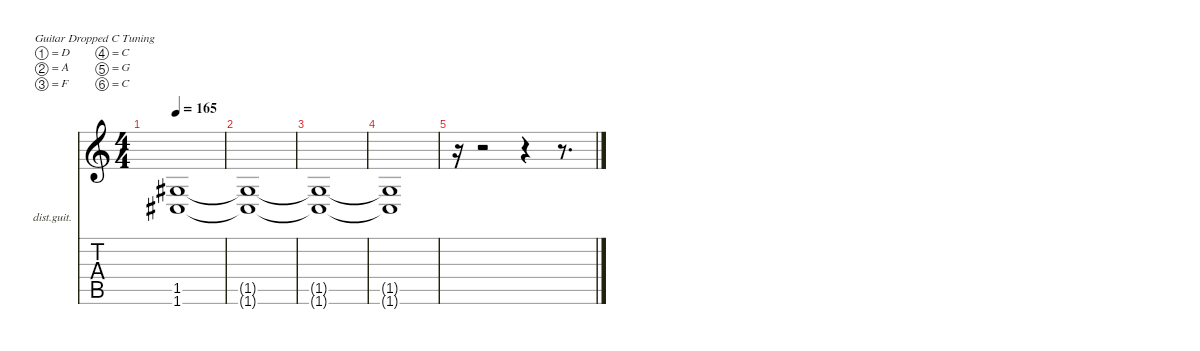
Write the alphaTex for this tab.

\defaultSystemsLayout 4
\hideDynamics
\bracketExtendMode nobrackets
\firstSystemTrackNameOrientation horizontal
\otherSystemsTrackNameOrientation horizontal
\track ("Devin Townsend (Guitar 1)" "dist.guit.") {mute instrument distortionguitar}
\staff {score tabs}
\tuning (D4 A3 F3 C3 G2 C2)
\ts (4 4)
\tempo 165
\clef g2
\ks c
(1.5{acc #} 1.6{acc #}).1{dy f beam Up} |
(1.5{t acc #} 1.6{t acc #}).1{beam Up} |
(1.5{t acc #} 1.6{t acc #}).1{beam Up} |
(1.5{t acc #} 1.6{t acc #}).1{beam Up} |
r.16{beam Down} r.2{beam Down} r.4{beam Down} r.8{d beam Down}
